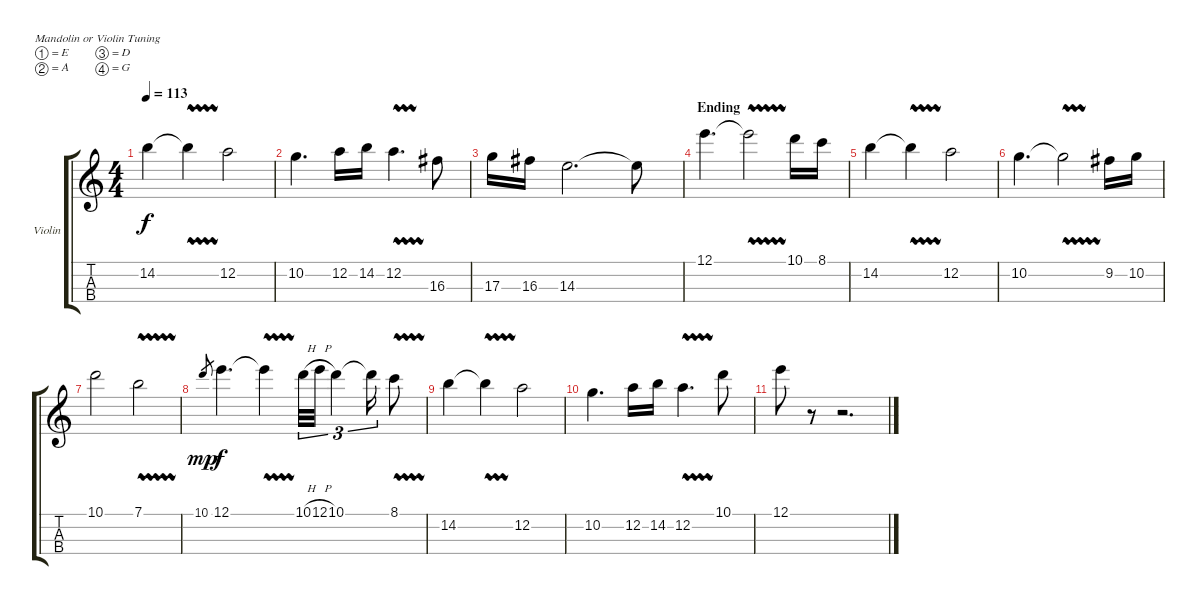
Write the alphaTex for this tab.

\defaultSystemsLayout 4
\bracketExtendMode groupsimilarinstruments
\firstSystemTrackNameOrientation horizontal
\otherSystemsTrackNameOrientation horizontal
\track ("Main Strings sound effect" "Violin") {instrument violin}
\staff {score tabs}
\tuning (E5 A4 D4 G3)
\ts (4 4)
\tempo 113
\clef g2
\ks c
14.2.4{dy f} 14.2{vw t}.4 12.2.2 |
10.2.4{d} 12.2.16 14.2.16 12.2{vw}.4{d} 16.3.8 |
17.3.16 16.3.16 14.3.2{d} 14.3{t}.8 |
\section ("" "Ending")
12.1.4{d} 12.1{vw t}.2 10.1.16 8.1.16 |
14.2.4 14.2{vw t}.4 12.2.2 |
10.2.4{d} 10.2{vw t}.2 9.2.16 10.2.16 |
10.1.2 7.1{vw}.2 |
10.1.8{gr dy mp} 12.1.4{d dy f} 12.1{vw t}.4 10.1{h}.32{tu (3 2)} 12.1{h}.32{tu (3 2)} 10.1.4{tu (3 2)} 10.1{t}.16{tu (3 2)} 8.1{vw}.8 |
14.2.4 14.2{vw t}.4 12.2.2 |
10.2.4{d} 12.2.16 14.2.16 12.2{vw}.4{d} 10.1.8 |
12.1.8 r.8 r.2{d}
